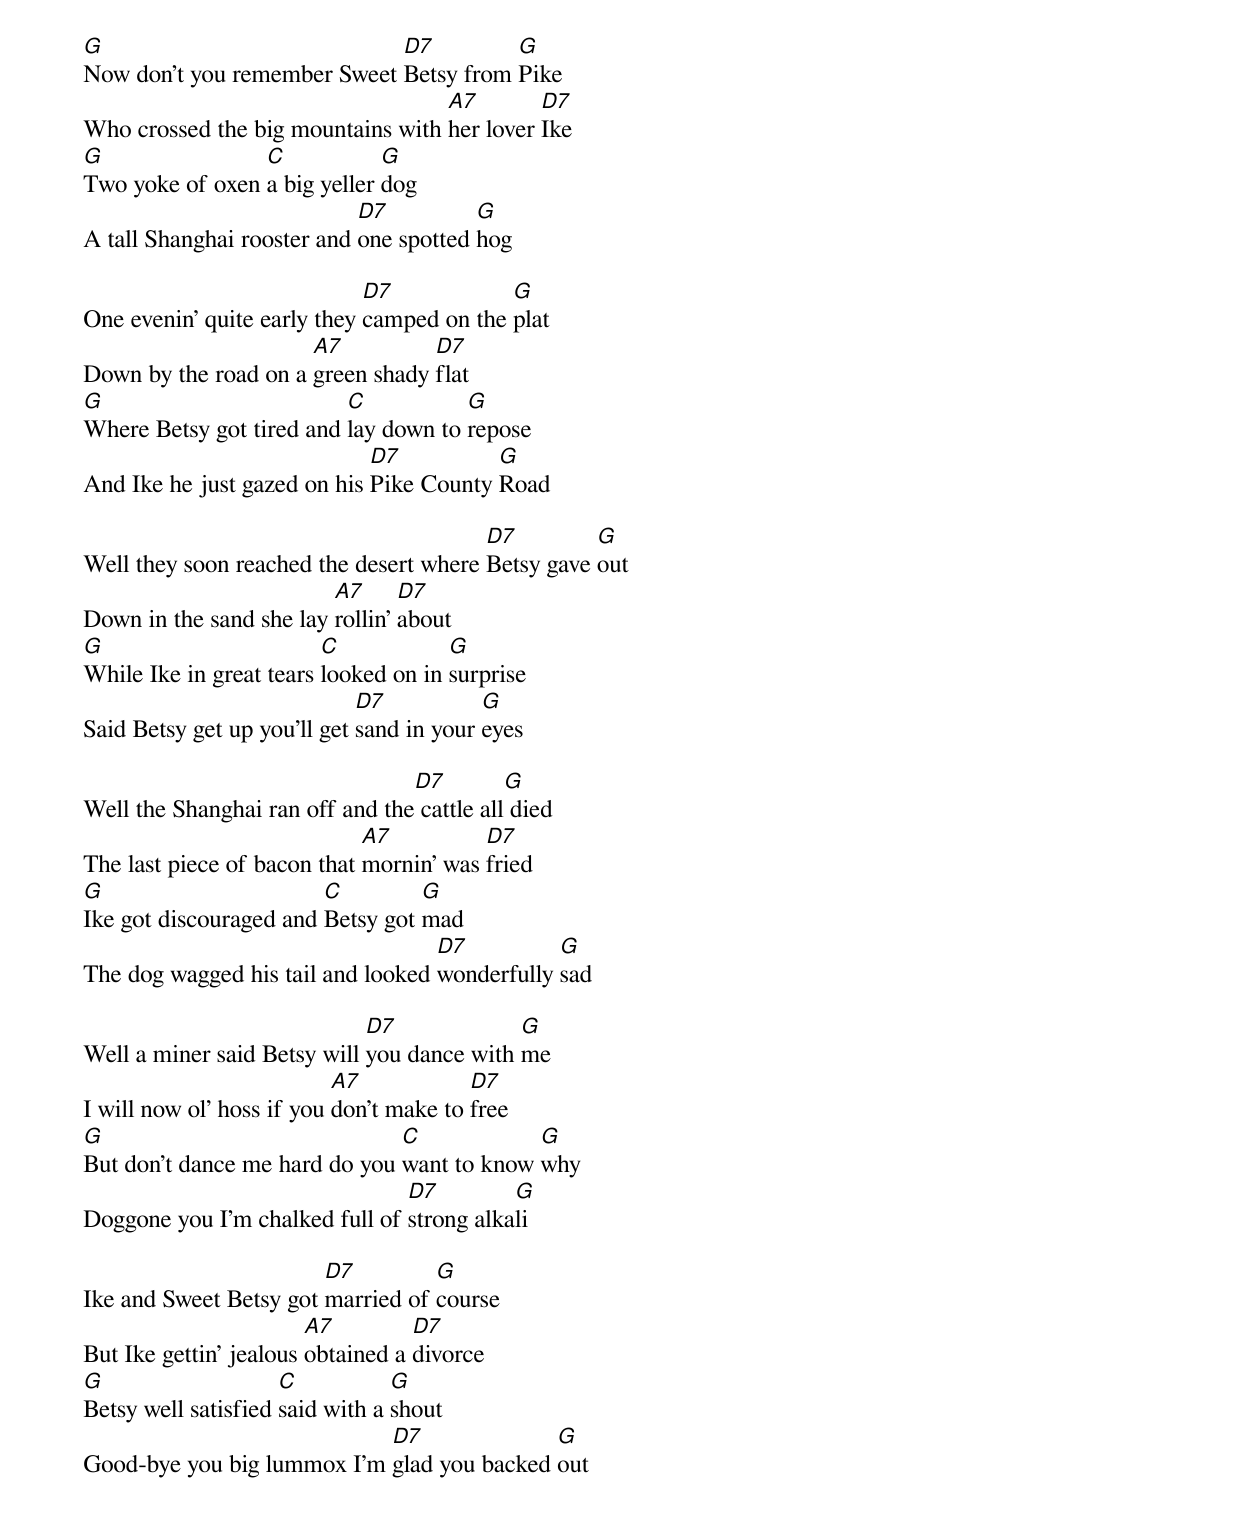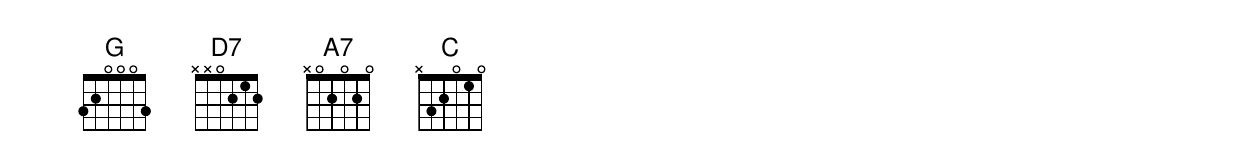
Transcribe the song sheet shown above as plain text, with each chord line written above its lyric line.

TITLE:Sweet Betsy From Pike,DUR:150,BPM:133,BEATS:3,KEY:G,QUAL:Raw,ARTIST:Unknown,GENRE:Unknown,STYLE:Unknown,HITyear:Unknown
G                            D7         G
Now don't you remember Sweet Betsy from Pike
                                   A7        D7
Who crossed the big mountains with her lover Ike
G                C            G
Two yoke of oxen a big yeller dog
                            D7          G
A tall Shanghai rooster and one spotted hog

                             D7            G
One evenin' quite early they camped on the plat
                      A7          D7
Down by the road on a green shady flat
G                         C           G
Where Betsy got tired and lay down to repose
                             D7          G
And Ike he just gazed on his Pike County Road

                                        D7         G
Well they soon reached the desert where Betsy gave out
                         A7      D7
Down in the sand she lay rollin' about
G                        C            G
While Ike in great tears looked on in surprise
                             D7           G
Said Betsy get up you'll get sand in your eyes

                                 D7         G
Well the Shanghai ran off and the cattle all died
                             A7          D7
The last piece of bacon that mornin' was fried
G                       C         G
Ike got discouraged and Betsy got mad
                                   D7          G
The dog wagged his tail and looked wonderfully sad

                             D7             G
Well a miner said Betsy will you dance with me
                           A7            D7
I will now ol' hoss if you don't make to free
G                              C            G
But don't dance me hard do you want to know why
                                D7         G
Doggone you I'm chalked full of strong alkali

                        D7         G
Ike and Sweet Betsy got married of course
                        A7         D7
But Ike gettin' jealous obtained a divorce
G                    C           G
Betsy well satisfied said with a shout
                            D7              G
Good-bye you big lummox I'm glad you backed out
